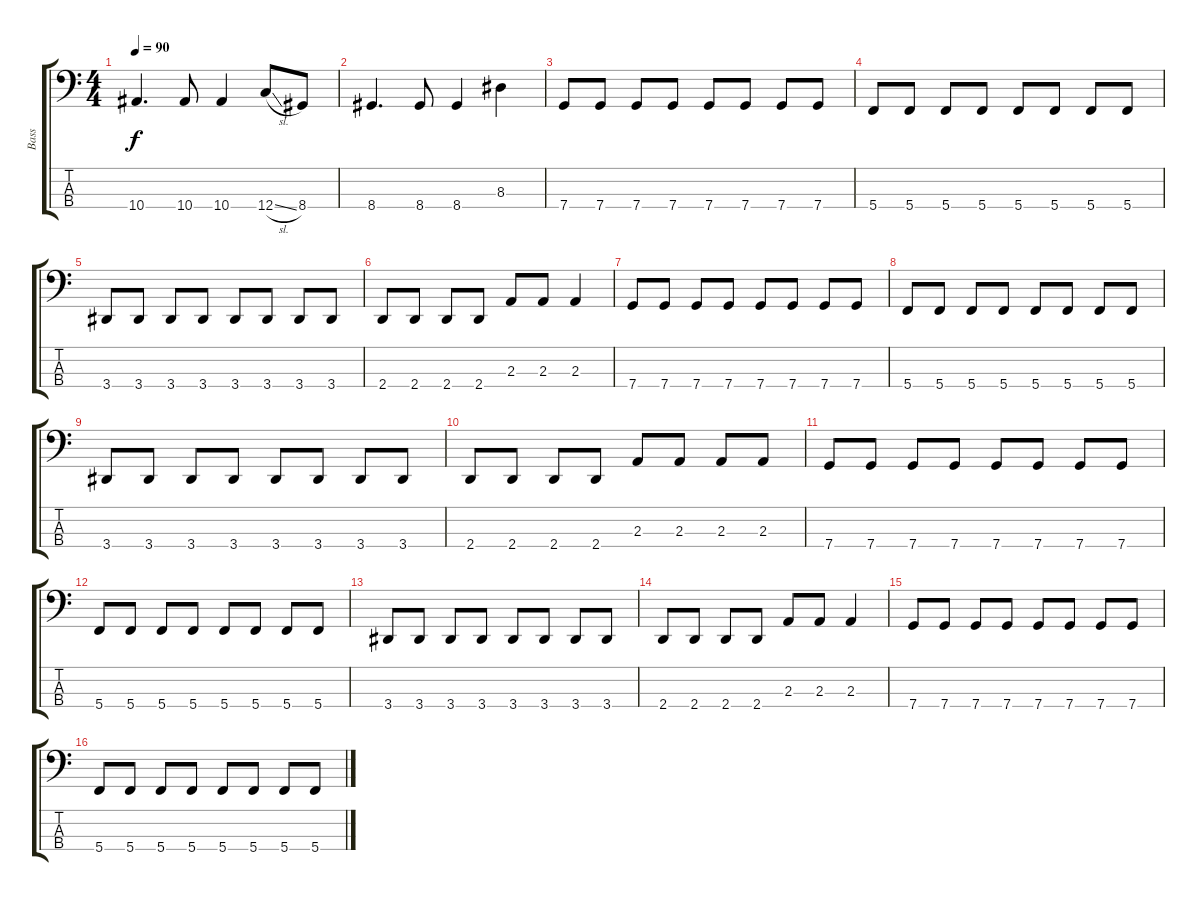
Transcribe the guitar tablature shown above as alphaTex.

\track ("Bass" "Bass") {instrument electricbassfinger}
\staff {score tabs}
\tuning (F2 C2 G1 C1) {hide}
\ts (4 4)
\tempo 90
\clef f4
\ks c
10.4.4{d dy f} 10.4.8 10.4.4 12.4{sl}.8 8.4.8 |
8.4.4{d} 8.4.8 8.4.4 8.3.4 |
7.4.8 7.4.8 7.4.8 7.4.8 7.4.8 7.4.8 7.4.8 7.4.8 |
5.4.8 5.4.8 5.4.8 5.4.8 5.4.8 5.4.8 5.4.8 5.4.8 |
3.4.8 3.4.8 3.4.8 3.4.8 3.4.8 3.4.8 3.4.8 3.4.8 |
2.4.8 2.4.8 2.4.8 2.4.8 2.3.8 2.3.8 2.3.4 |
7.4.8 7.4.8 7.4.8 7.4.8 7.4.8 7.4.8 7.4.8 7.4.8 |
5.4.8 5.4.8 5.4.8 5.4.8 5.4.8 5.4.8 5.4.8 5.4.8 |
3.4.8 3.4.8 3.4.8 3.4.8 3.4.8 3.4.8 3.4.8 3.4.8 |
2.4.8 2.4.8 2.4.8 2.4.8 2.3.8 2.3.8 2.3.8 2.3.8 |
7.4.8 7.4.8 7.4.8 7.4.8 7.4.8 7.4.8 7.4.8 7.4.8 |
5.4.8 5.4.8 5.4.8 5.4.8 5.4.8 5.4.8 5.4.8 5.4.8 |
3.4.8 3.4.8 3.4.8 3.4.8 3.4.8 3.4.8 3.4.8 3.4.8 |
2.4.8 2.4.8 2.4.8 2.4.8 2.3.8 2.3.8 2.3.4 |
7.4.8 7.4.8 7.4.8 7.4.8 7.4.8 7.4.8 7.4.8 7.4.8 |
5.4.8 5.4.8 5.4.8 5.4.8 5.4.8 5.4.8 5.4.8 5.4.8
